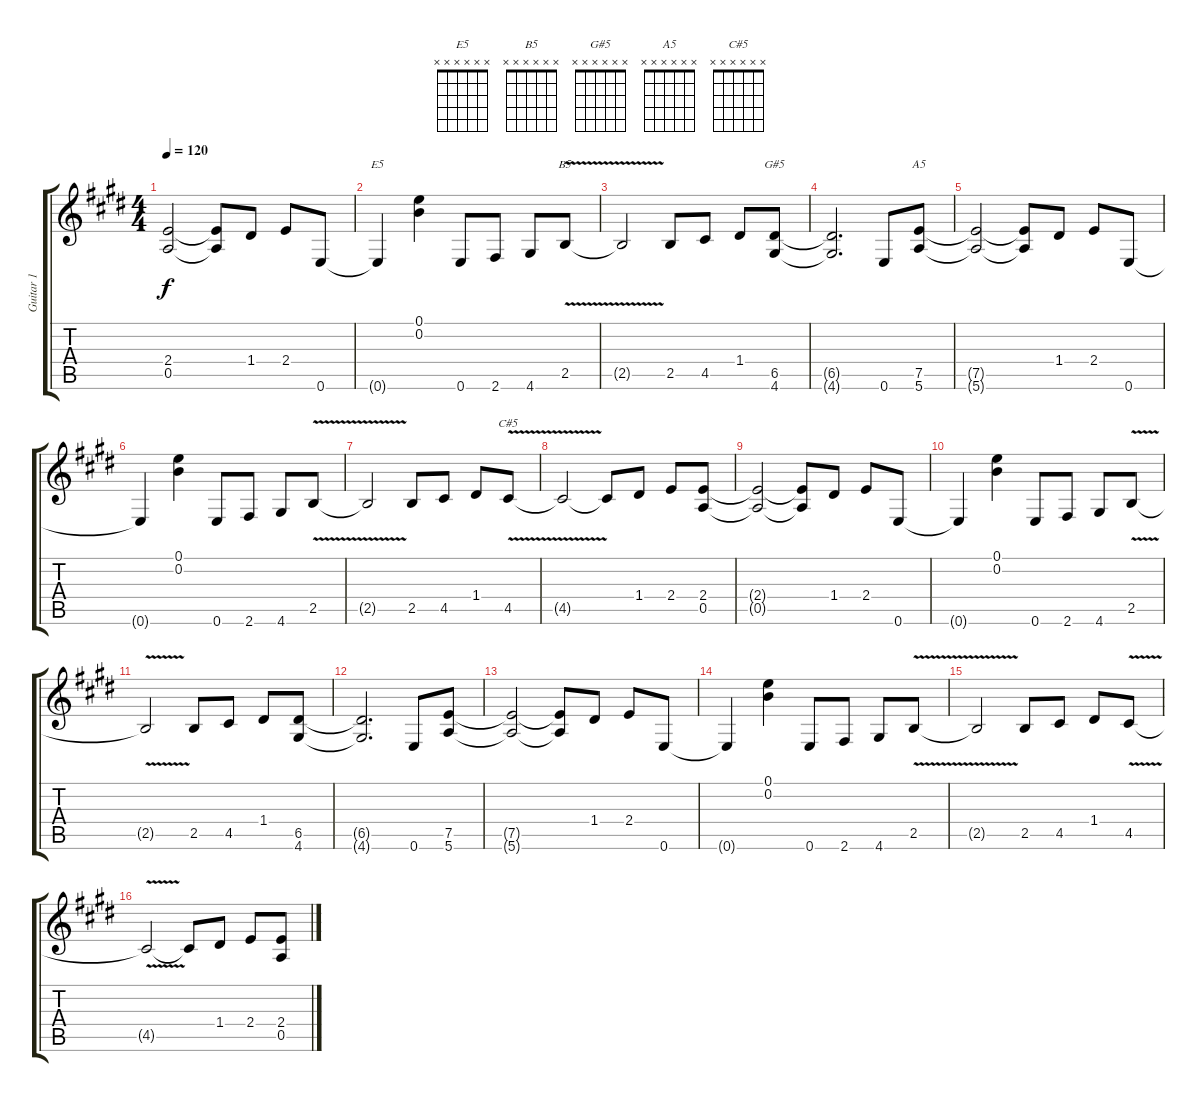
\track ("Guitar 1" "Guitar 1") {instrument distortionguitar}
\staff {score tabs}
\tuning (E4 B3 G3 D3 A2 E2) {hide}
\chord ("E5" x x x x x x)
\chord ("B5" x x x x x x)
\chord ("G#5" x x x x x x)
\chord ("A5" x x x x x x)
\chord ("C#5" x x x x x x)
\ts (4 4)
\tempo 120
\clef g2
\ks e
(2.4{t} 0.5{t}).2{dy f} (2.4{t} 0.5{t}).8 1.4.8 2.4.8 0.6.8 |
0.6{t}.4{ch "E5"} (0.1 0.2).4 0.6.8 2.6.8 4.6.8 2.5{v}.8{ch "B5"} |
2.5{t}.2 2.5.8 4.5.8 1.4.8 (6.5 4.6).8{ch "G#5"} |
(6.5{t} 4.6{t}).2{d} 0.6.8 (7.5 5.6).8{ch "A5"} |
(7.5{t} 5.6{t}).2 (7.5{t} 5.6{t}).8 1.4.8 2.4.8 0.6.8 |
0.6{t}.4 (0.1 0.2).4 0.6.8 2.6.8 4.6.8 2.5{v}.8 |
2.5{t}.2 2.5.8 4.5.8 1.4.8 4.5{v}.8{ch "C#5"} |
4.5{t}.2 4.5{t}.8 1.4.8 2.4.8 (2.4 0.5).8 |
(2.4{t} 0.5{t}).2 (2.4{t} 0.5{t}).8 1.4.8 2.4.8 0.6.8 |
0.6{t}.4 (0.1 0.2).4 0.6.8 2.6.8 4.6.8 2.5{v}.8 |
2.5{t}.2 2.5.8 4.5.8 1.4.8 (6.5 4.6).8 |
(6.5{t} 4.6{t}).2{d} 0.6.8 (7.5 5.6).8 |
(7.5{t} 5.6{t}).2 (7.5{t} 5.6{t}).8 1.4.8 2.4.8 0.6.8 |
0.6{t}.4 (0.1 0.2).4 0.6.8 2.6.8 4.6.8 2.5{v}.8 |
2.5{t}.2 2.5.8 4.5.8 1.4.8 4.5{v}.8 |
4.5{t}.2 4.5{t}.8 1.4.8 2.4.8 (2.4 0.5).8
